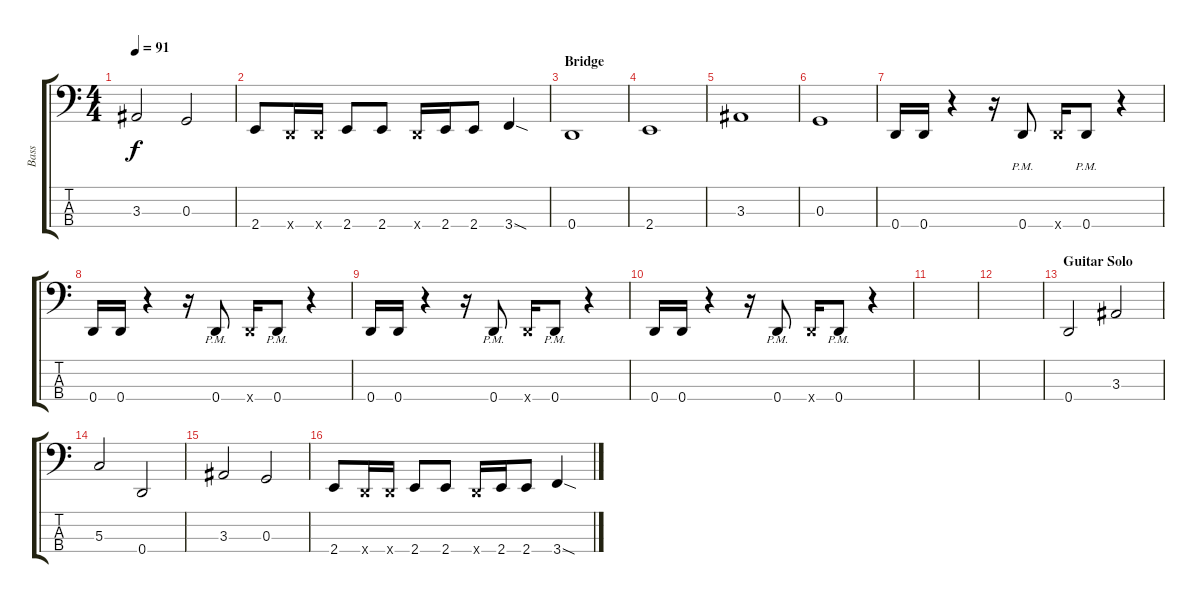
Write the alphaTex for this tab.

\track ("Bass" "Bass") {instrument electricbassfinger}
\staff {score tabs}
\tuning (F2 C2 G1 D1) {hide}
\ts (4 4)
\tempo 91
\clef f4
\ks c
3.3.2{dy f} 0.3.2 |
2.4.8 0.4{x}.16 0.4{x}.16 2.4.8 2.4.8 0.4{x}.16 2.4.16 2.4.8 3.4{sod}.4 |
\section ("" "Bridge")
0.4.1 |
2.4.1 |
3.3.1 |
0.3.1 |
0.4.16 0.4.16 r.4 r.16 0.4{pm}.8 0.4{x}.16 0.4{pm}.8 r.4 |
0.4.16 0.4.16 r.4 r.16 0.4{pm}.8 0.4{x}.16 0.4{pm}.8 r.4 |
0.4.16 0.4.16 r.4 r.16 0.4{pm}.8 0.4{x}.16 0.4{pm}.8 r.4 |
0.4.16 0.4.16 r.4 r.16 0.4{pm}.8 0.4{x}.16 0.4{pm}.8 r.4 |
|
|
\section ("" "Guitar Solo")
0.4.2 3.3.2 |
5.3.2 0.4.2 |
3.3.2 0.3.2 |
2.4.8 0.4{x}.16 0.4{x}.16 2.4.8 2.4.8 0.4{x}.16 2.4.16 2.4.8 3.4{sod}.4
